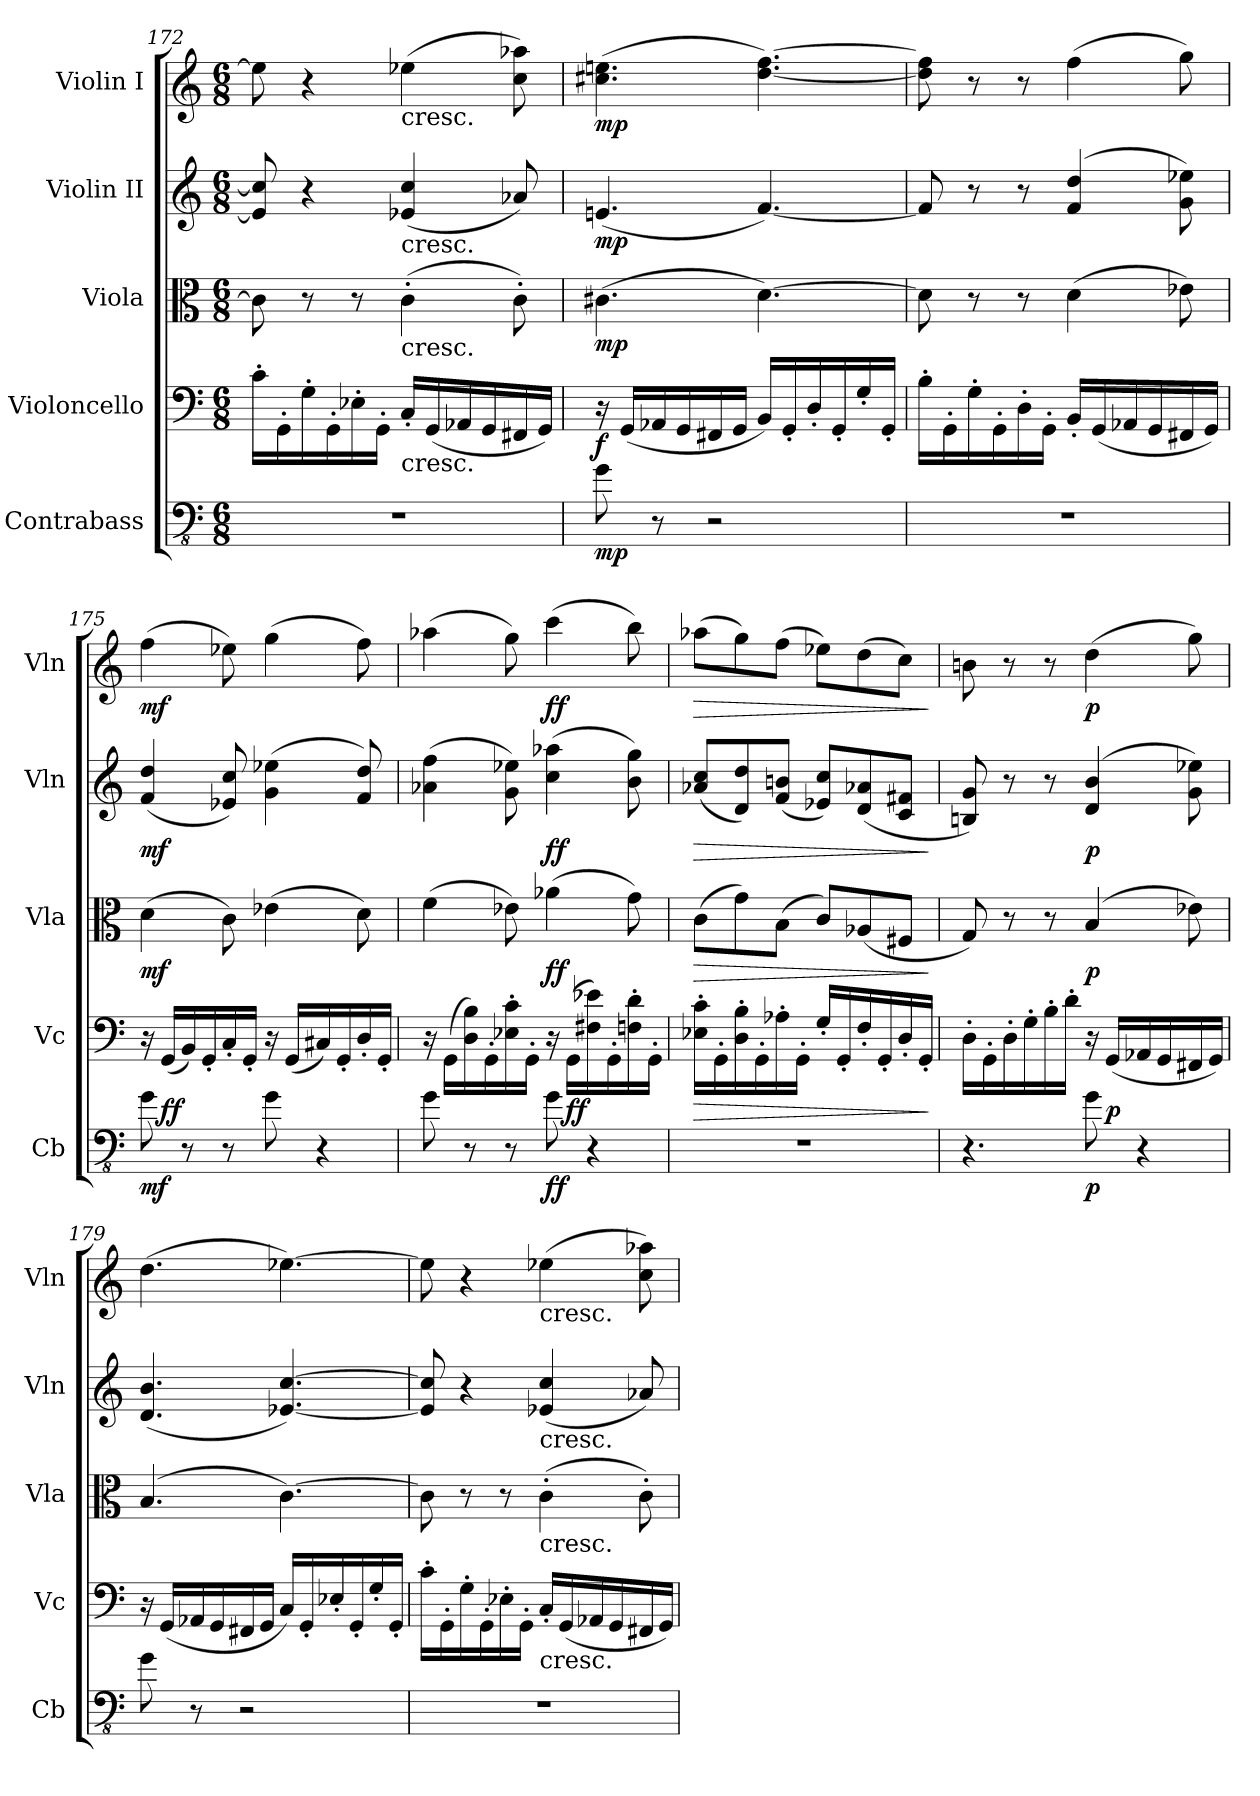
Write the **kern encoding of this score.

**kern	**dynam	**kern	**dynam	**kern	**dynam	**kern	**dynam	**kern	**dynam
*part5	*part5	*part4	*part4	*part3	*part3	*part2	*part2	*part1	*part1
*staff5	*staff5	*staff4	*staff4	*staff3	*staff3	*staff2	*staff2	*staff1	*staff1
*I"Contrabass	*	*I"Violoncello	*	*I"Viola	*	*I"Violin II	*	*I"Violin I	*
*I'Cb	*	*I'Vc	*	*I'Vla	*	*I'Vln	*	*I'Vln	*
*clefFv4	*	*clefF4	*	*clefC3	*	*clefG2	*	*clefG2	*
*ITrd7c12	*	*	*	*	*	*	*	*	*
*k[]	*	*k[]	*	*k[]	*	*k[]	*	*k[]	*
*M6/8	*	*M6/8	*	*M6/8	*	*M6/8	*	*M6/8	*
=172	=172	=172	=172	=172	=172	=172	=172	=172	=172
2.r	.	16c'\LL	.	8c\]	.	8e-/] 8cc/]	.	8ee-\]	.
.	.	16GG'\	.	.	.	.	.	.	.
.	.	16G'\	.	8r	.	4r	.	4r	.
.	.	16GG'\	.	.	.	.	.	.	.
.	.	16E-X'\	.	8r	.	.	.	.	.
.	.	16GG'\JJ	.	.	.	.	.	.	.
!	!	!	!	!	!	!	!	!LO:TX:b:t=cresc.	!
!	!	!	!	!	!	!LO:TX:b:t=cresc.	!	!	!
!	!	!	!	!LO:TX:b:t=cresc.	!	!	!	!	!
!	!	!LO:TX:b:t=cresc.	!	!	!	!	!	!	!
.	.	16C'/LL	.	(4c'\	.	(4e-X/ 4cc/	.	(4ee-X\	.
.	.	(16GG/	.	.	.	.	.	.	.
.	.	16AA-X/	.	.	.	.	.	.	.
.	.	16GG/	.	.	.	.	.	.	.
.	.	16FF#X/	.	8c'\)	.	8a-X/)	.	8cc\ 8aa-X\)	.
.	.	16GG/JJ)	.	.	.	.	.	.	.
=173	=173	=173	=173	=173	=173	=173	=173	=173	=173
!	!LO:DY:b	!	!LO:DY:b	!	!LO:DY:b	!	!LO:DY:b	!	!LO:DY:b
8GG\	mp	16r	f	(4.c#X\	mp	(4.en/	mp	(4.cc#X\ 4.een\	mp
.	.	(16GG/LL	.	.	.	.	.	.	.
8r	.	16AA-X/	.	.	.	.	.	.	.
.	.	16GG/	.	.	.	.	.	.	.
2r	.	16FF#X/	.	.	.	.	.	.	.
.	.	16GG/JJ	.	.	.	.	.	.	.
.	.	16BB/LL)	.	[4.d\)	.	[4.f/)	.	[4.dd\ [4.ff\)	.
.	.	16GG'/	.	.	.	.	.	.	.
.	.	16D'/	.	.	.	.	.	.	.
.	.	16GG'/	.	.	.	.	.	.	.
.	.	16G'/	.	.	.	.	.	.	.
.	.	16GG'/JJ	.	.	.	.	.	.	.
!!LO:LB:g=z
=174	=174	=174	=174	=174	=174	=174	=174	=174	=174
2.r	.	16B'\LL	.	8d\]	.	8f/]	.	8dd\] 8ff\]	.
.	.	16GG'\	.	.	.	.	.	.	.
.	.	16G'\	.	8r	.	8r	.	8r	.
.	.	16GG'\	.	.	.	.	.	.	.
.	.	16D'\	.	8r	.	8r	.	8r	.
.	.	16GG'\JJ	.	.	.	.	.	.	.
.	.	16BB'/LL	.	(4d\	.	(4f/ 4dd/	.	(4ff\	.
.	.	(16GG/	.	.	.	.	.	.	.
.	.	16AA-X/	.	.	.	.	.	.	.
.	.	16GG/	.	.	.	.	.	.	.
.	.	16FF#X/	.	8e-X\)	.	8g\ 8ee-X\)	.	8gg\)	.
.	.	16GG/JJ)	.	.	.	.	.	.	.
=175	=175	=175	=175	=175	=175	=175	=175	=175	=175
!	!LO:DY:b	!	!	!	!LO:DY:b	!	!LO:DY:b	!	!LO:DY:b
8GG\	mf	16r	.	(4d\	mf	(4f/ 4dd/	mf	(4ff\	mf
!	!	!	!LO:DY:b	!	!	!	!	!	!
.	.	(16GG/LL	ff	.	.	.	.	.	.
8r	.	16BB/)	.	.	.	.	.	.	.
.	.	16GG'/	.	.	.	.	.	.	.
8r	.	16C'/	.	8c\)	.	8e-X/ 8cc/)	.	8ee-X\)	.
.	.	16GG'/JJ	.	.	.	.	.	.	.
8GG\	.	16r	.	(4e-X\	.	(4g\ 4ee-X\	.	(4gg\	.
.	.	(16GG/LL	.	.	.	.	.	.	.
4r	.	16C#X/)	.	.	.	.	.	.	.
.	.	16GG'/	.	.	.	.	.	.	.
.	.	16D'/	.	8d\)	.	8f/ 8dd/)	.	8ff\)	.
.	.	16GG'/JJ	.	.	.	.	.	.	.
=176	=176	=176	=176	=176	=176	=176	=176	=176	=176
8GG\	.	16r	.	(4f\	.	(4a-X\ 4ff\	.	(4aa-X\	.
.	.	(16GG\LL	.	.	.	.	.	.	.
8r	.	16D\ 16B\)	.	.	.	.	.	.	.
.	.	16GG'\	.	.	.	.	.	.	.
8r	.	16E-X\' 16c\'	.	8e-X\)	.	8g\ 8ee-X\)	.	8gg\)	.
.	.	16GG'\JJ	.	.	.	.	.	.	.
!	!LO:DY:b	!	!	!	!LO:DY:b	!	!LO:DY:b	!	!LO:DY:b
8GG\	ff	16r	.	(4a-X\	ff	(4cc\ 4aa-X\	ff	(4ccc\	ff
!	!	!	!LO:DY:b	!	!	!	!	!	!
.	.	(16GG\LL	ff	.	.	.	.	.	.
4r	.	16F#X\ 16e-X\)	.	.	.	.	.	.	.
.	.	16GG'\	.	.	.	.	.	.	.
.	.	16Fn\' 16d\'	.	8g\)	.	8b\ 8gg\)	.	8bb\)	.
.	.	16GG'\JJ	.	.	.	.	.	.	.
=177	=177	=177	=177	=177	=177	=177	=177	=177	=177
!	!	!	!LO:HP:b	!	!LO:HP:b	!	!LO:HP:b	!	!LO:HP:b
2.r	.	16E-X\' 16c\'LL	>	(8c\L	>	(8a-X/ 8cc/L	>	(8aa-X\L	>
.	.	16GG'\	.	.	.	.	.	.	.
.	.	16D\' 16B\'	.	8g\)	.	8d/ 8dd/)	.	8gg\)	.
.	.	16GG'\	.	.	.	.	.	.	.
.	.	16A-X'\	.	(8B\J	.	(8f/ 8bn/J	.	(8ff\J	.
.	.	16GG'\JJ	.	.	.	.	.	.	.
.	.	16G'/LL	.	8c/L)	.	8e-X/ 8cc/L)	.	8ee-X\L)	.
.	.	16GG'/	.	.	.	.	.	.	.
.	.	16F'/	.	(8A-X/	.	(8d/ 8a-X/	.	(8dd\	.
.	.	16GG'/	.	.	.	.	.	.	.
.	.	16D'/	.	8F#X/J	.	8c/ 8f#X/J	.	8cc\J)	.
.	.	16GG'/JJ	.	.	.	.	.	.	.
.	.	.	]	.	]	.	]	.	]
!!LO:PB:g=z
=178	=178	=178	=178	=178	=178	=178	=178	=178	=178
4.r	.	16D'\LL	.	8G/)	.	8Bn/ 8g/)	.	8bn\	.
.	.	16GG'\	.	.	.	.	.	.	.
.	.	16D'\	.	8r	.	8r	.	8r	.
.	.	16G'\	.	.	.	.	.	.	.
.	.	16B'\	.	8r	.	8r	.	8r	.
.	.	16d'\JJ	.	.	.	.	.	.	.
!	!LO:DY:b	!	!	!	!LO:DY:b	!	!LO:DY:b	!	!LO:DY:b
8GG\	p	16r	.	(4B/	p	(4d/ 4b/	p	(4dd\	p
!	!	!	!LO:DY:b	!	!	!	!	!	!
.	.	(16GG/LL	p	.	.	.	.	.	.
4r	.	16AA-X/	.	.	.	.	.	.	.
.	.	16GG/	.	.	.	.	.	.	.
.	.	16FF#X/	.	8e-X\)	.	8g\ 8ee-X\)	.	8gg\)	.
.	.	16GG/JJ)	.	.	.	.	.	.	.
=179	=179	=179	=179	=179	=179	=179	=179	=179	=179
8GG\	.	16r	.	(4.B/	.	(4.d/ 4.b/	.	(4.dd\	.
.	.	(16GG/LL	.	.	.	.	.	.	.
8r	.	16AA-X/	.	.	.	.	.	.	.
.	.	16GG/	.	.	.	.	.	.	.
2r	.	16FF#X/	.	.	.	.	.	.	.
.	.	16GG/JJ	.	.	.	.	.	.	.
.	.	16C/LL)	.	[4.c\)	.	[4.e-X/ [4.cc/)	.	[4.ee-X\)	.
.	.	16GG'/	.	.	.	.	.	.	.
.	.	16E-X'/	.	.	.	.	.	.	.
.	.	16GG'/	.	.	.	.	.	.	.
.	.	16G'/	.	.	.	.	.	.	.
.	.	16GG'/JJ	.	.	.	.	.	.	.
=180	=180	=180	=180	=180	=180	=180	=180	=180	=180
2.r	.	16c'\LL	.	8c\]	.	8e-/] 8cc/]	.	8ee-\]	.
.	.	16GG'\	.	.	.	.	.	.	.
.	.	16G'\	.	8r	.	4r	.	4r	.
.	.	16GG'\	.	.	.	.	.	.	.
.	.	16E-X'\	.	8r	.	.	.	.	.
.	.	16GG'\JJ	.	.	.	.	.	.	.
!	!	!	!	!	!	!	!	!LO:TX:b:t=cresc.	!
!	!	!	!	!	!	!LO:TX:b:t=cresc.	!	!	!
!	!	!	!	!LO:TX:b:t=cresc.	!	!	!	!	!
!	!	!LO:TX:b:t=cresc.	!	!	!	!	!	!	!
.	.	16C'/LL	.	(4c'\	.	(4e-X/ 4cc/	.	(4ee-X\	.
.	.	(16GG/	.	.	.	.	.	.	.
.	.	16AA-X/	.	.	.	.	.	.	.
.	.	16GG/	.	.	.	.	.	.	.
.	.	16FF#X/	.	8c'\)	.	8a-X/)	.	8cc\ 8aa-X\)	.
.	.	16GG/JJ)	.	.	.	.	.	.	.
=	=	=	=	=	=	=	=	=	=
*-	*-	*-	*-	*-	*-	*-	*-	*-	*-
